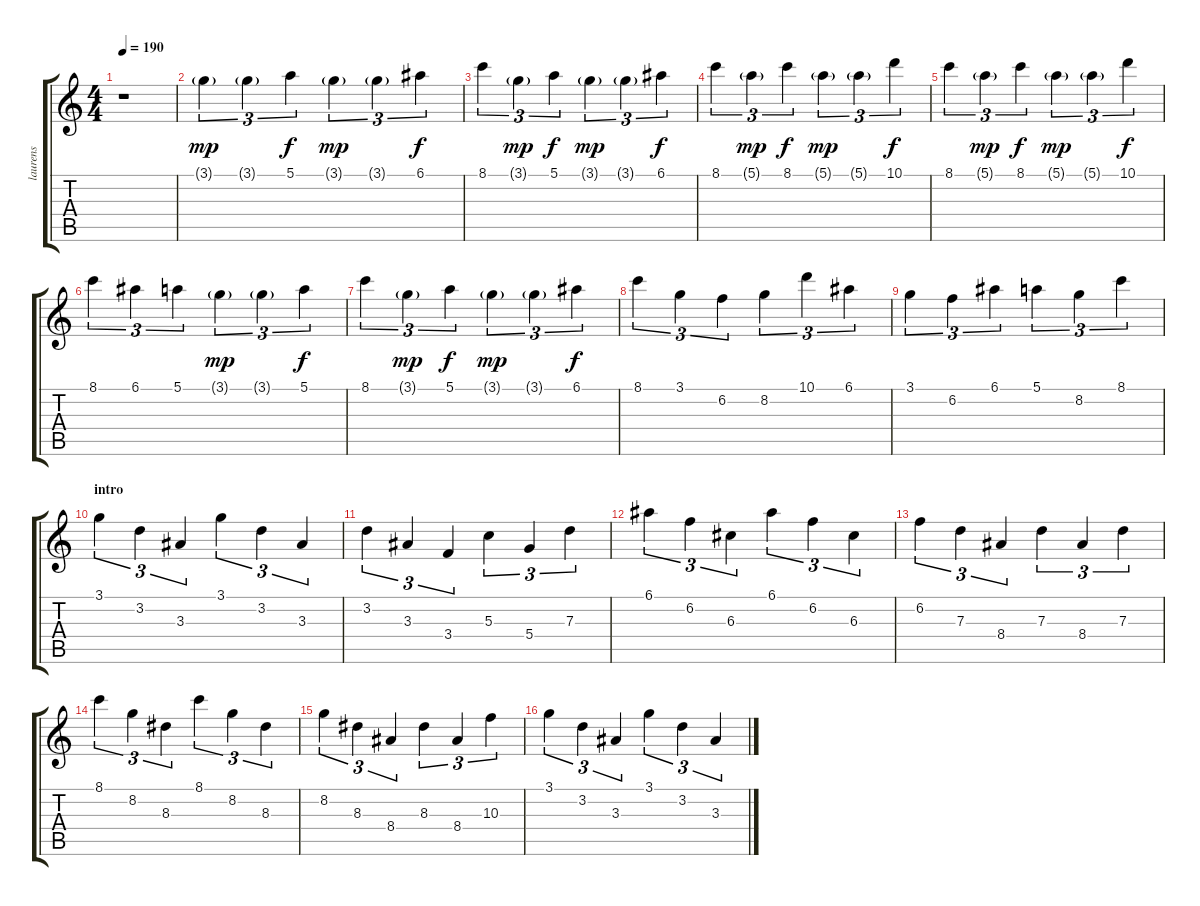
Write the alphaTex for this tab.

\track ("laurens" "laurens") {instrument acousticguitarnylon}
\staff {score tabs}
\tuning (E4 B3 G3 D3 A2 E2) {hide}
\ts (4 4)
\tempo 190
\clef g2
\ks c
r.1{dy mp volume 0 instrument acousticguitarnylon} |
3.1{g}.4{tu (3 2) volume 8} 3.1{g}.4{tu (3 2)} 5.1.4{tu (3 2) dy f} 3.1{g}.4{tu (3 2) dy mp} 3.1{g}.4{tu (3 2)} 6.1.4{tu (3 2) dy f} |
8.1.4{tu (3 2)} 3.1{g}.4{tu (3 2) dy mp} 5.1.4{tu (3 2) dy f} 3.1{g}.4{tu (3 2) dy mp} 3.1{g}.4{tu (3 2)} 6.1.4{tu (3 2) dy f} |
8.1.4{tu (3 2)} 5.1{g}.4{tu (3 2) dy mp} 8.1.4{tu (3 2) dy f} 5.1{g}.4{tu (3 2) dy mp} 5.1{g}.4{tu (3 2)} 10.1.4{tu (3 2) dy f} |
8.1.4{tu (3 2)} 5.1{g}.4{tu (3 2) dy mp} 8.1.4{tu (3 2) dy f} 5.1{g}.4{tu (3 2) dy mp} 5.1{g}.4{tu (3 2)} 10.1.4{tu (3 2) dy f} |
8.1.4{tu (3 2) volume 13} 6.1.4{tu (3 2)} 5.1.4{tu (3 2)} 3.1{g}.4{tu (3 2) dy mp} 3.1{g}.4{tu (3 2)} 5.1.4{tu (3 2) dy f} |
8.1.4{tu (3 2)} 3.1{g}.4{tu (3 2) dy mp} 5.1.4{tu (3 2) dy f} 3.1{g}.4{tu (3 2) dy mp} 3.1{g}.4{tu (3 2)} 6.1.4{tu (3 2) dy f} |
8.1.4{tu (3 2)} 3.1.4{tu (3 2)} 6.2.4{tu (3 2)} 8.2.4{tu (3 2)} 10.1.4{tu (3 2)} 6.1.4{tu (3 2)} |
3.1.4{tu (3 2)} 6.2.4{tu (3 2)} 6.1.4{tu (3 2)} 5.1.4{tu (3 2)} 8.2.4{tu (3 2)} 8.1.4{tu (3 2)} |
\section ("" "intro")
3.1.4{tu (3 2) instrument acousticguitarnylon} 3.2.4{tu (3 2)} 3.3.4{tu (3 2)} 3.1.4{tu (3 2)} 3.2.4{tu (3 2)} 3.3.4{tu (3 2)} |
3.2.4{tu (3 2)} 3.3.4{tu (3 2)} 3.4.4{tu (3 2)} 5.3.4{tu (3 2)} 5.4.4{tu (3 2)} 7.3.4{tu (3 2)} |
6.1.4{tu (3 2)} 6.2.4{tu (3 2)} 6.3.4{tu (3 2)} 6.1.4{tu (3 2)} 6.2.4{tu (3 2)} 6.3.4{tu (3 2)} |
6.2.4{tu (3 2)} 7.3.4{tu (3 2)} 8.4.4{tu (3 2)} 7.3.4{tu (3 2)} 8.4.4{tu (3 2)} 7.3.4{tu (3 2)} |
8.1.4{tu (3 2)} 8.2.4{tu (3 2)} 8.3.4{tu (3 2)} 8.1.4{tu (3 2)} 8.2.4{tu (3 2)} 8.3.4{tu (3 2)} |
8.2.4{tu (3 2)} 8.3.4{tu (3 2)} 8.4.4{tu (3 2)} 8.3.4{tu (3 2)} 8.4.4{tu (3 2)} 10.3.4{tu (3 2)} |
3.1.4{tu (3 2)} 3.2.4{tu (3 2)} 3.3.4{tu (3 2)} 3.1.4{tu (3 2)} 3.2.4{tu (3 2)} 3.3.4{tu (3 2)}
